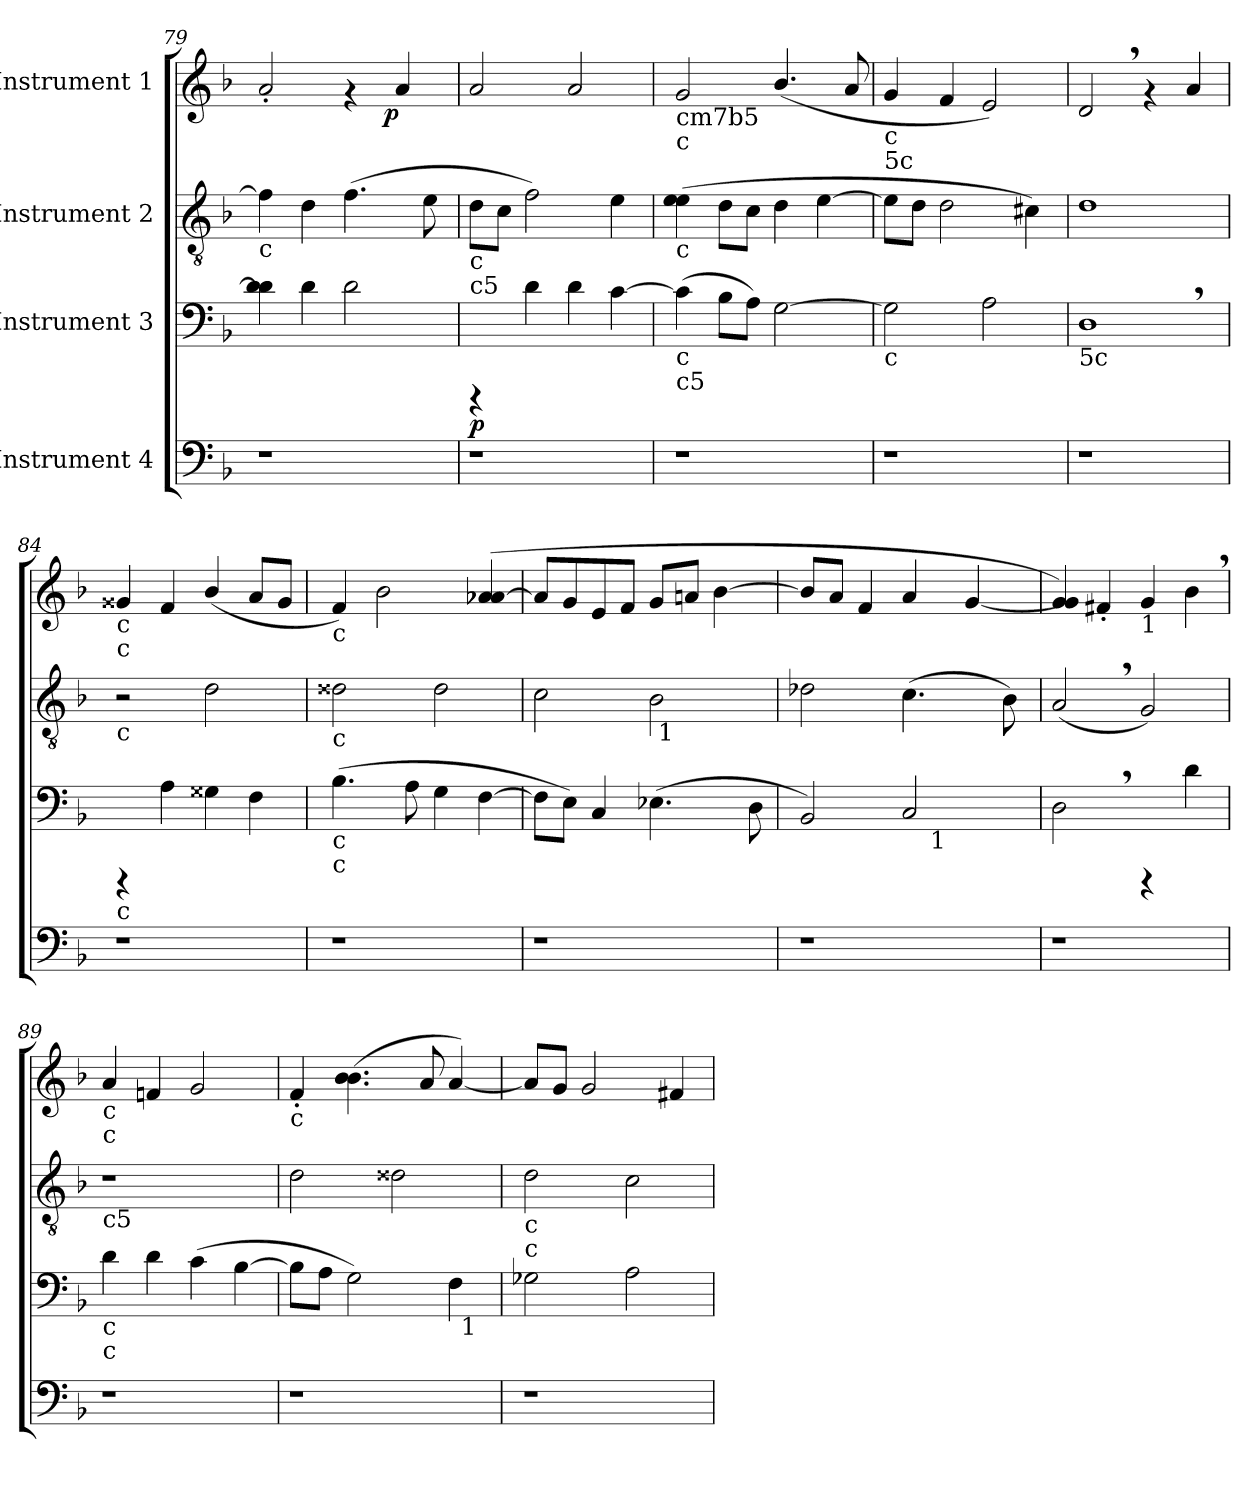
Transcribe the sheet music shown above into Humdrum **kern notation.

**kern	**kern	**dynam	**kern	**kern	**dynam
*part4	*part3	*part3	*part2	*part1	*part1
*staff4	*staff3	*staff3	*staff2	*staff1	*staff1
*I"Instrument 4	*I"Instrument 3	*	*I"Instrument 2	*I"Instrument 1	*
*clefF4	*clefF4	*	*clefGv2	*clefG2	*
*k[b-]	*k[b-]	*	*k[b-]	*k[b-]	*
*F:	*F:	*	*F:	*F:	*
=79	=79	=79	=79	=79	=79
*	*	*	*	*^	*
!	!	!	!LO:TX:b:t=c	!	!	!
1r	4d\ 4d\]	.	4f\]	2a'</	2ryy	.
.	4d\	.	4d\	.	.	.
.	2d\	.	(>4.f\	4rf	8..ryy	.
!	!	!	!	!	!	!LO:DY:b
.	.	.	.	.	4ryy	p
.	.	.	.	4a/	.	.
.	.	.	8e\	.	.	.
.	.	.	.	.	32ryy	.
=80	=80	=80	=80	=80	=80	=80
!	!	!	!LO:TX:b:t=c	!	!	!
!	!	!	!LO:TX:b:t=c5	!	!	!
!	!	!LO:DY:b	!	!	!	!
*	*	*	*	*v	*v	*
1r	4rCCC	p	8d\L	2a/	.
.	.	.	8c\J	.	.
.	4d\	.	2f\)	.	.
.	4d\	.	.	2a/	.
.	[>4c\	.	4e\	.	.
!!LO:PB:g=z
=81	=81	=81	=81	=81	=81
!	!	!	!	!LO:TX:b:t=cm7b5	!
!	!	!	!	!LO:TX:b:t=c	!
!	!	!	!LO:TX:b:t=c	!	!
!	!LO:TX:b:t=c	!	!	!	!
!	!LO:TX:b:t=c5	!	!	!	!
1r	(>4c\]	.	(>4e\ 4e\	2g/	.
.	8B-\L	.	8d\L	.	.
.	8A\J)	.	8c\J	.	.
.	[>2G\	.	4d\	(<4.b-/	.
.	.	.	[>4e\	.	.
.	.	.	.	8a/	.
=82	=82	=82	=82	=82	=82
!	!	!	!	!LO:TX:b:t=c	!
!	!	!	!	!LO:TX:b:t=5c	!
!	!LO:TX:b:t=c	!	!	!	!
1r	2G\]	.	8e\L]	4g/	.
.	.	.	8d\J	.	.
.	.	.	2d\	4f/	.
.	2A\	.	.	2e/)	.
.	.	.	4c#X\)	.	.
=83	=83	=83	=83	=83	=83
!	!LO:TX:b:t=5c	!	!	!	!
1r	1D,>	.	1d	2d,</	.
.	.	.	.	4rf	.
.	.	.	.	4a/	.
=84	=84	=84	=84	=84	=84
!	!	!	!	!LO:TX:b:t=c	!
!	!	!	!	!LO:TX:b:t=c	!
!	!	!	!LO:TX:b:t=c	!	!
!	!LO:TX:b:t=c	!	!	!	!
1r	4rCCC	.	2r	4g##X/	.
.	4A\	.	.	4f/	.
.	4G##X\	.	2d\	(<4b-/	.
.	4F\	.	.	8a/L	.
.	.	.	.	8g##/J	.
=85	=85	=85	=85	=85	=85
!	!	!	!	!LO:TX:b:t=c	!
!	!	!	!LO:TX:b:t=c	!	!
!	!LO:TX:b:t=c	!	!	!	!
!	!LO:TX:b:t=c	!	!	!	!
1r	(>4.B-\	.	2d##X\	4f/)	.
.	.	.	.	2b-\	.
.	8A\	.	.	.	.
.	4G\	.	2d##\	.	.
.	[<4F\	.	.	(>4a-/ [<4a-/	.
!!LO:LB:g=z
=86	=86	=86	=86	=86	=86
!	!	!	!LO:TX:b:t=c	!	!
*	*	*	*^	*	*
1r	8F\L]	.	2c\	2ryy	8a-/L]	.
.	8E\J)	.	.	.	8g/	.
.	4C/	.	.	.	8e/	.
.	.	.	.	.	8f/J	.
.	(>4.E-\	.	2B-\	64ryy	8g/L	.
!	!	!	!	!LO:TX:b:t=1	!	!
.	.	.	.	4ryy	.	.
.	.	.	.	.	8a/J	.
.	.	.	.	.	[>4b-\	.
.	.	.	.	8...ryy	.	.
.	8D\	.	.	.	.	.
*	*	*	*v	*v	*	*
=87	=87	=87	=87	=87	=87
*	*^	*	*	*	*
1r	2BB-/)	2ryy	.	2d-\	8b-/L]	.
.	.	.	.	.	8a/J	.
.	.	.	.	.	4f/	.
.	2C/	16ryy	.	(>4.c\	4a/	.
.	.	64ryy	.	.	.	.
!	!	!LO:TX:b:t=1	!	!	!	!
.	.	4ryy	.	.	.	.
.	.	.	.	.	[<4g/	.
.	.	8ryy	.	.	.	.
.	.	.	.	8B-\)	.	.
.	.	32.ryy	.	.	.	.
*	*v	*v	*	*	*	*
=88	=88	=88	=88	=88	=88
1r	2D,<\	.	(<2A,</	4g/ 4g/])	.
.	.	.	.	4f#X'</	.
!	!	!	!	!LO:TX:b:t=1	!
.	4rCCC	.	2G/)	4g/	.
.	4d\	.	.	4b-,<\	.
=89	=89	=89	=89	=89	=89
!	!	!	!	!LO:TX:b:t=c	!
!	!	!	!	!LO:TX:b:t=c	!
!	!	!	!LO:TX:b:t=c5	!	!
!	!LO:TX:b:t=c	!	!	!	!
!	!LO:TX:b:t=c	!	!	!	!
1r	4d\	.	1r	4a/	.
.	4d\	.	.	4fn/	.
.	(>4c\	.	.	2g/	.
.	[>4B-\	.	.	.	.
=90	=90	=90	=90	=90	=90
!	!	!	!	!LO:TX:b:t=c	!
!	!LO:TX:b:t=c	!	!	!	!
*	*^	*	*	*	*
1r	8B-\L]	2ryy	.	2d\	4f'</	.
.	8A\J	.	.	.	.	.
.	2G\)	.	.	.	(>4.b-\ 4.b-\	.
.	.	4ryy	.	2d##X\	.	.
.	.	.	.	.	8a/	.
.	4F\	32ryy	.	.	[<4a/)	.
!	!	!LO:TX:b:t=1	!	!	!	!
.	.	8..ryy	.	.	.	.
!!LO:LB:g=z
=91	=91	=91	=91	=91	=91	=91
!	!	!	!	!LO:TX:b:t=c	!	!
!	!	!	!	!LO:TX:b:t=c	!	!
*	*v	*v	*	*	*	*
1r	2G-\	.	2d\	8a/L]	.
.	.	.	.	8g/J	.
.	.	.	.	2g/	.
.	2A\	.	2c\	.	.
.	.	.	.	4f#X/	.
=	=	=	=	=	=
*-	*-	*-	*-	*-	*-
